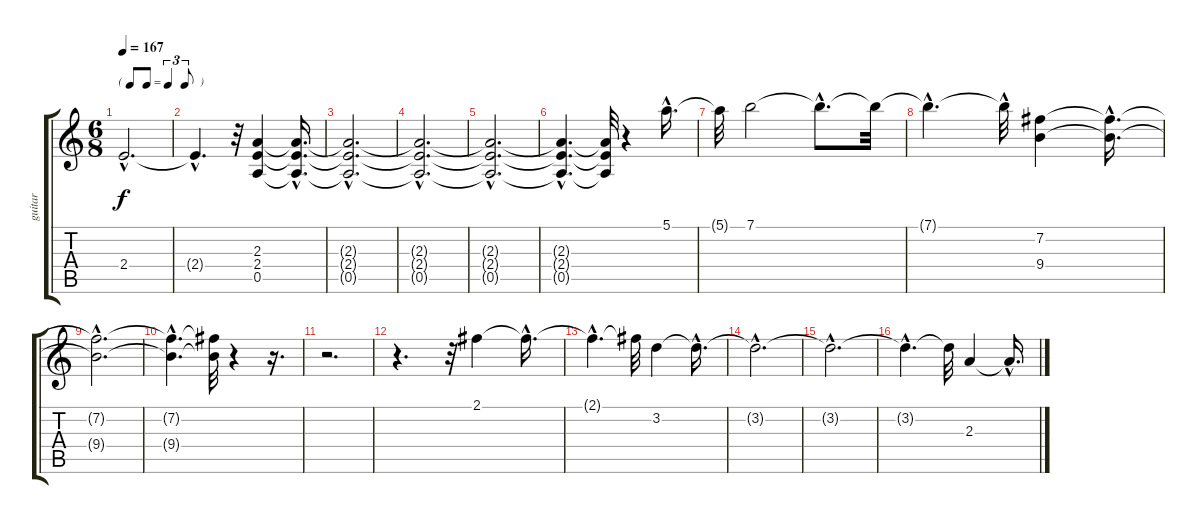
\track ("guitar" "guitar") {instrument distortionguitar}
\staff {score tabs}
\tuning (E4 B3 G3 D3 A2 E2) {hide}
\ts (6 8)
\tf triplet8th
\tempo 167
\clef g2
\ks c
2.4{hac t}.2{d dy f} |
2.4{hac t}.4{d} r.32 (2.3 2.4 0.5).4 (2.3{hac t} 2.4{hac t} 0.5{hac t}).16{d} |
(2.3{hac t} 2.4{hac t} 0.5{hac t}).2{d} |
(2.3{hac t} 2.4{hac t} 0.5{hac t}).2{d} |
(2.3{hac t} 2.4{hac t} 0.5{hac t}).2{d} |
(2.3{hac t} 2.4{hac t} 0.5{hac t}).4{d} (2.3{t} 2.4{t} 0.5{t}).32 r.4 5.1{hac}.16{d} |
5.1{t}.32 7.1.2 7.1{hac t}.8{d} 7.1{t}.32 |
7.1{hac t}.4{d} 7.1{hac t}.32 (7.2 9.4).4 (7.2{hac t} 9.4{hac t}).16{d} |
(7.2{hac t} 9.4{hac t}).2{d} |
(7.2{hac t} 9.4{hac t}).4{d} (7.2{t} 9.4{t}).32 r.4 r.16{d} |
r.2{d} |
r.4{d} r.32 2.1.4 2.1{hac t}.16{d} |
2.1{hac t}.4{d} 2.1{t}.32 3.2.4 3.2{hac t}.16{d} |
3.2{hac t}.2{d} |
3.2{hac t}.2{d} |
3.2{hac t}.4{d} 3.2{t}.32 2.3.4 2.3{hac t}.16{d}
